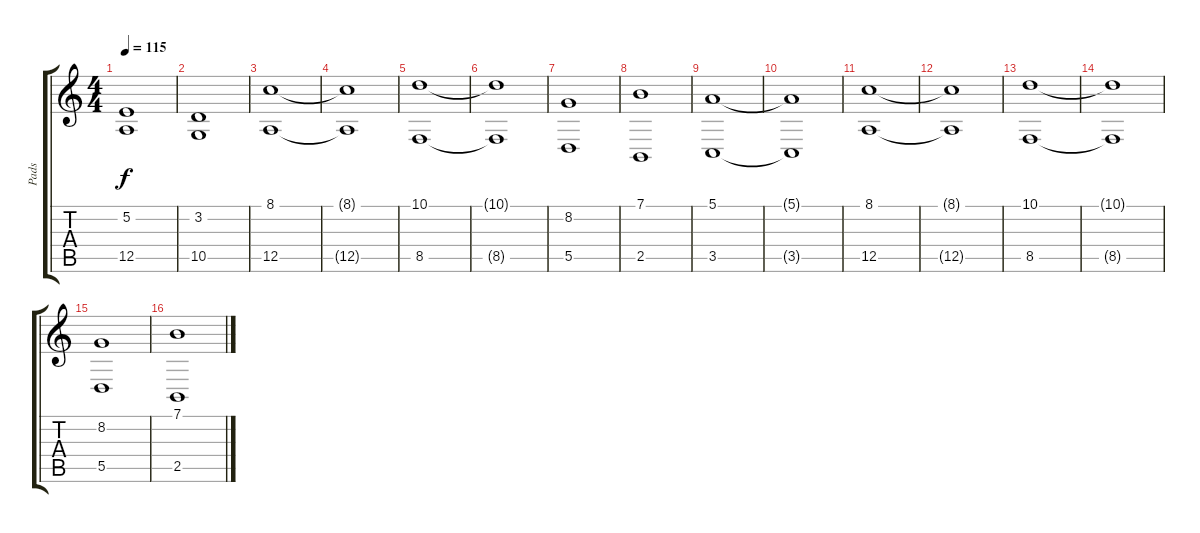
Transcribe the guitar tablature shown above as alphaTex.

\track ("Pads" "Pads") {instrument pad2warm}
\staff {score tabs}
\tuning (E4 B3 G3 D3 A2 E2) {hide}
\ts (4 4)
\tempo 115
\clef g2
\ks c
(5.2 12.5).1{dy f} |
(3.2 10.5).1 |
(8.1 12.5).1 |
(8.1{t} 12.5{t}).1 |
(10.1 8.5).1 |
(10.1{t} 8.5{t}).1 |
(8.2 5.5).1 |
(7.1 2.5).1 |
(5.1 3.5).1 |
(5.1{t} 3.5{t}).1 |
(8.1 12.5).1 |
(8.1{t} 12.5{t}).1 |
(10.1 8.5).1 |
(10.1{t} 8.5{t}).1 |
(8.2 5.5).1 |
(7.1 2.5).1
